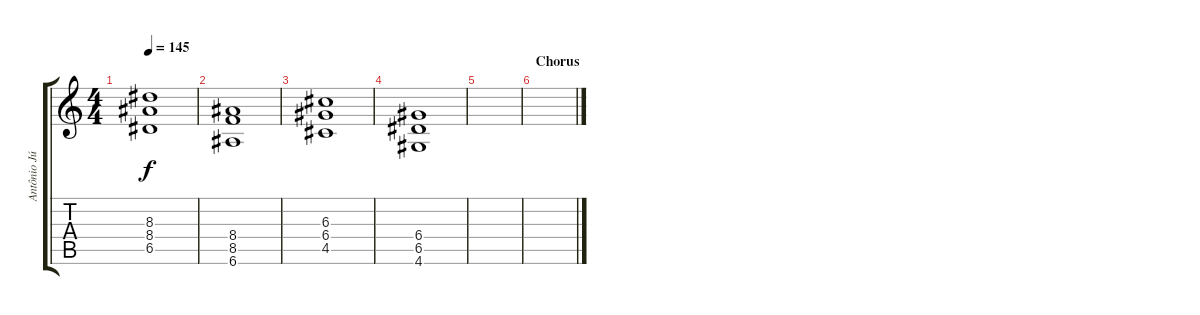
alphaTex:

\track ("Antônio Júlio Nastácia" "Antônio Jú") {instrument electricguitarmuted}
\staff {score tabs}
\tuning (E4 B3 G3 D3 A2 E2) {hide}
\ts (4 4)
\tempo 145
\clef g2
\ks c
(8.3 8.4 6.5).1{dy f instrument electricguitarclean} |
(8.4 8.5 6.6).1 |
(6.3 6.4 4.5).1 |
(6.4 6.5 4.6).1 |
|
\section ("" "Chorus")
